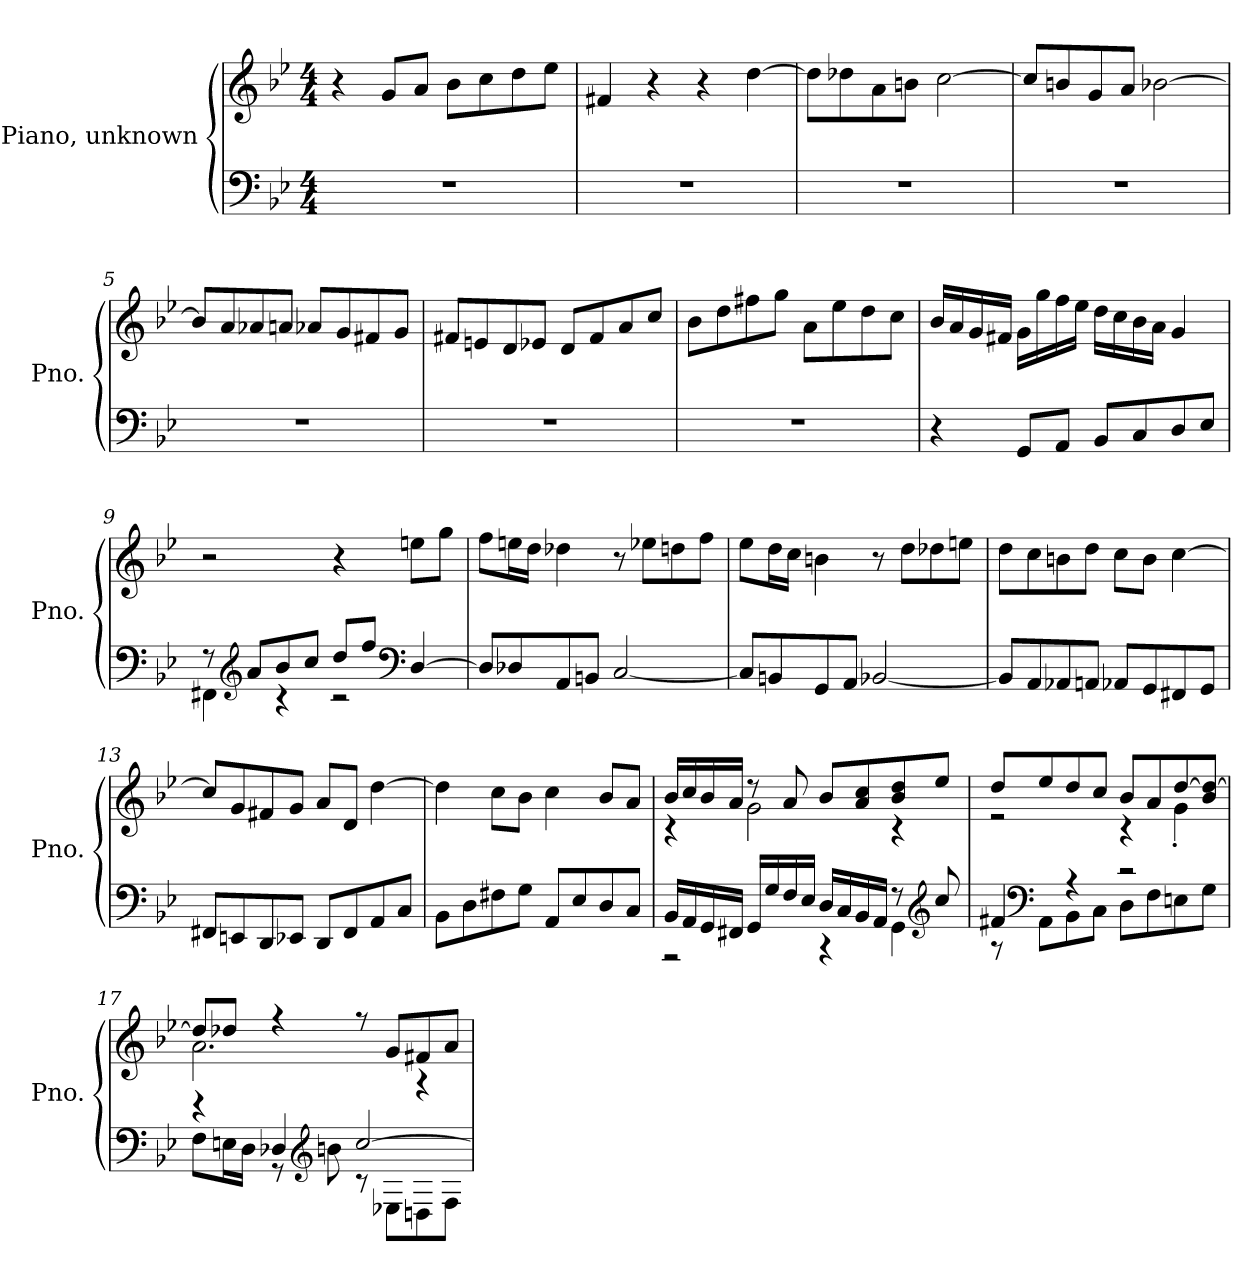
**kern	**kern
*part1	*part1
*staff2	*staff1
*I"Piano, unknown	*
*I'Pno.	*
*clefF4	*clefG2
*k[b-e-]	*k[b-e-]
*M4/4	*M4/4
*MM120	*MM120
=1	=1
1r	4r
.	8g/L
.	8a/J
.	8b-\L
.	8cc\
.	8dd\
.	8ee-\J
=2	=2
1r	4f#X/
.	4r
.	4r
.	[4dd\
=3	=3
1r	8dd\L]
.	8dd-X\
.	8a\
.	8bn\J
.	[2cc\
=4	=4
1r	8cc/L]
.	8bn/
.	8g/
.	8a/J
.	[2b-X\
=5	=5
1r	8b-/L]
.	8a/
.	8a-X/
.	8an/J
.	8a-X/L
.	8g/
.	8f#X/
.	8g/J
!!LO:LB:g=z
=6	=6
1r	8f#X/L
.	8en/
.	8d/
.	8e-X/J
.	8d/L
.	8f#/
.	8a/
.	8cc/J
=7	=7
1r	8b-\L
.	8dd\
.	8ff#X\
.	8gg\J
.	8a\L
.	8ee-\
.	8dd\
.	8cc\J
=8	=8
4r	16b-/LL
.	16a/
.	16g/
.	16f#X/JJ
8GG/L	16g\LL
.	16gg\
8AA/J	16ff\
.	16ee-\JJ
8BB-/L	16dd\LL
.	16cc\
8C/	16b-\
.	16a\JJ
8D/	4g/
8E-/J	.
!!LO:LB:g=z
=9	=9
*^	*
8r	4FF#X\	2r
*clefG2	*	*
8a/L	.	.
8b-/	4r	.
8cc/J	.	.
8dd/L	2r	4r
8ff/J	.	.
*clefF4	*	*
[4D/	.	8een\L
.	.	8gg\J
*v	*v	*
=10	=10
8D/L]	8ff\L
8D-X/	16een\L
.	16dd\JJ
8AA/	4dd-X\
8BBn/J	.
[2C/	8r
.	8ee-X\L
.	8ddn\
.	8ff\J
=11	=11
8C/L]	8ee-\L
8BBn/	16dd\L
.	16cc\JJ
8GG/	4bn\
8AA/J	.
[2BB-X/	8r
.	8dd\L
.	8dd-X\
.	8een\J
!!LO:LB:g=z
=12	=12
8BB-/L]	8dd\L
8AA/	8cc\
8AA-X/	8bn\
8AAn/J	8dd\J
8AA-X/L	8cc\L
8GG/	8b\J
8FF#X/	[4cc\
8GG/J	.
=13	=13
8FF#X/L	8cc/L]
8EEn/	8g/
8DD/	8f#X/
8EE-X/J	8g/J
8DD/L	8a/L
8FF#/	8d/J
8AA/	[4dd\
8C/J	.
=14	=14
8BB-\L	4dd\]
8D\	.
8F#X\	8cc\L
8G\J	8b-\J
8AA/L	4cc\
8E-/	.
8D/	8b-/L
8C/J	8a/J
!!LO:LB:g=z
=15	=15
*^	*^
16BB-/LL	2r	16b-/LL	4r
16AA/	.	16cc/	.
16GG/	.	16b-/	.
16FF#X/JJ	.	16a/JJ	.
16GG/LL	.	8r	2g\
16G/	.	.	.
16F/	.	8a/	.
16E-/JJ	.	.	.
16D/LL	4r	8b-/L	.
16C/	.	.	.
16BB-/	.	8a/ 8cc/	.
16AA/JJ	.	.	.
8r	4GG\	8b-/ 8dd/	4r
*clefG2	*	*	*
8cc/	.	8ee-/J	.
=16	=16	=16	=16
4f#X/	8r	8dd/L	2r
*clefF4	*	*	*
.	8AA\L	8ee-/	.
4r	8BB-\	8dd/	.
.	8C\J	8cc/J	.
2r	8D\L	8b-/L	4r
.	8F\	8a/	.
.	8En\	[8dd/	4g'\
.	8G\J	8b-/ 8dd/_J	.
=17	=17	=17	=17
4r	8F\L	8dd/L]	2.a\
.	16En\L	8dd-X/J	.
.	16D\JJ	.	.
4D-X/	8r	4r	.
*clefG2	*	*	*
.	8bn\	.	.
[2cc/	8r	8r	.
.	8E-X\L	8g/L	.
.	8Dn\	8f#X/	4r
.	8F\J	8a/J	.
*v	*v	*	*
*	*v	*v
=	=
*-	*-
